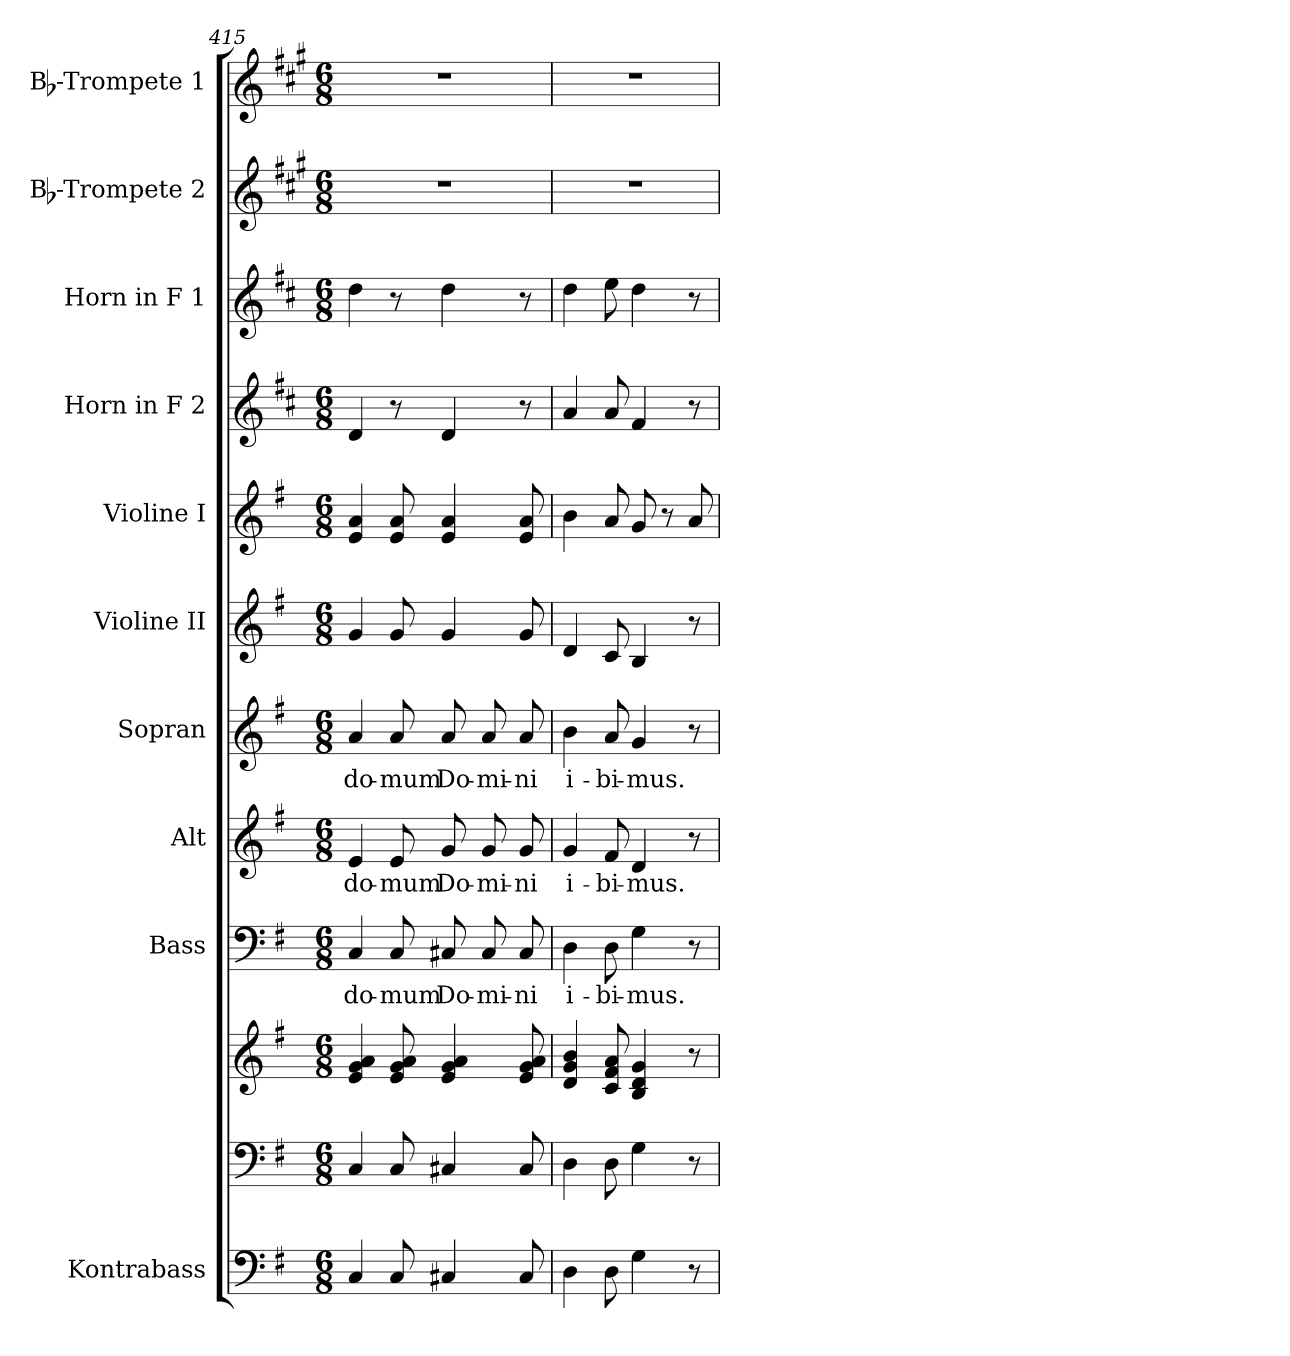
**kern	**kern	**kern	**kern	**text	**kern	**text	**kern	**text	**kern	**kern	**kern	**kern	**kern	**kern
*part11	*part10	*part10	*part9	*part9	*part8	*part8	*part7	*part7	*part6	*part5	*part4	*part3	*part2	*part1
*staff12	*staff11	*staff10	*staff9	*staff9	*staff8	*staff8	*staff7	*staff7	*staff6	*staff5	*staff4	*staff3	*staff2	*staff1
*I"Kontrabass	*	*	*I"Bass	*	*I"Alt	*	*I"Sopran	*	*I"Violine II	*I"Violine I	*I"Horn in F 2	*I"Horn in F 1	*I"Bb-Trompete 2	*I"Bb-Trompete 1
*I'Kb.	*	*	*I'B.	*	*I'A.	*	*I'S.	*	*I'Vl. II	*I'Vl. I	*	*	*I'Bb Trp. 2	*I'Bb Trp. 1
*clefF4	*clefF4	*clefG2	*clefF4	*	*clefG2	*	*clefG2	*	*clefG2	*clefG2	*clefG2	*clefG2	*clefG2	*clefG2
*ITrd7c12	*	*	*	*	*	*	*	*	*	*	*ITrd4c7	*ITrd4c7	*ITrd1c2	*ITrd1c2
*k[f#]	*k[f#]	*k[f#]	*k[f#]	*	*k[f#]	*	*k[f#]	*	*k[f#]	*k[f#]	*k[f#]	*k[f#]	*k[f#]	*k[f#]
*G:	*G:	*G:	*G:	*	*G:	*	*G:	*	*G:	*G:	*G:	*G:	*G:	*G:
*M6/8	*M6/8	*M6/8	*M6/8	*	*M6/8	*	*M6/8	*	*M6/8	*M6/8	*M6/8	*M6/8	*M6/8	*M6/8
=415	=415	=415	=415	=415	=415	=415	=415	=415	=415	=415	=415	=415	=415	=415
!	!	!	!	!LO:LY:b	!	!LO:LY:b	!	!LO:LY:b	!	!	!	!	!	!
4CC/	4C/	4e/ 4g/ 4a/	4C/	do-	4e/	do-	4a/	do-	4g/	4e/ 4a/	4G/	4g\	2.r	2.r
!	!	!	!	!LO:LY:b	!	!LO:LY:b	!	!LO:LY:b	!	!	!	!	!	!
8CC/	8C/	8e/ 8g/ 8a/	8C/	-mum	8e/	-mum	8a/	-mum	8g/	8e/ 8a/	8r	8r	.	.
!	!	!	!	!LO:LY:b	!	!LO:LY:b	!	!LO:LY:b	!	!	!	!	!	!
4CC#X/	4C#X/	4e/ 4g/ 4a/	8C#X/	Do-	8g/	Do-	8a/	Do-	4g/	4e/ 4a/	4G/	4g\	.	.
!	!	!	!	!LO:LY:b	!	!LO:LY:b	!	!LO:LY:b	!	!	!	!	!	!
.	.	.	8C#/	-mi-	8g/	-mi-	8a/	-mi-	.	.	.	.	.	.
!	!	!	!	!LO:LY:b	!	!LO:LY:b	!	!LO:LY:b	!	!	!	!	!	!
8CC#/	8C#/	8e/ 8g/ 8a/	8C#/	-ni	8g/	-ni	8a/	-ni	8g/	8e/ 8a/	8r	8r	.	.
!!LO:PB:g=z
=416	=416	=416	=416	=416	=416	=416	=416	=416	=416	=416	=416	=416	=416	=416
!	!	!	!	!LO:LY:b	!	!LO:LY:b	!	!LO:LY:b	!	!	!	!	!	!
4DD\	4D\	4d/ 4g/ 4b/	4D\	i-	4g/	i-	4b\	i-	4d/	4b\	4d/	4g\	2.r	2.r
!	!	!	!	!LO:LY:b	!	!LO:LY:b	!	!LO:LY:b	!	!	!	!	!	!
8DD\	8D\	8c/ 8f#/ 8a/	8D\	-bi-	8f#/	-bi-	8a/	-bi-	8c/	8a/	8d/	8a\	.	.
!	!	!	!	!LO:LY:b	!	!LO:LY:b	!	!LO:LY:b	!	!	!	!	!	!
4GG\	4G\	4B/ 4d/ 4g/	4G\	-mus.	4d/	-mus.	4g/	-mus.	4B/	8g/	4B/	4g\	.	.
.	.	.	.	.	.	.	.	.	.	8r	.	.	.	.
8r	8r	8r	8r	.	8r	.	8r	.	8r	8a/	8r	8r	.	.
=	=	=	=	=	=	=	=	=	=	=	=	=	=	=
*-	*-	*-	*-	*-	*-	*-	*-	*-	*-	*-	*-	*-	*-	*-
